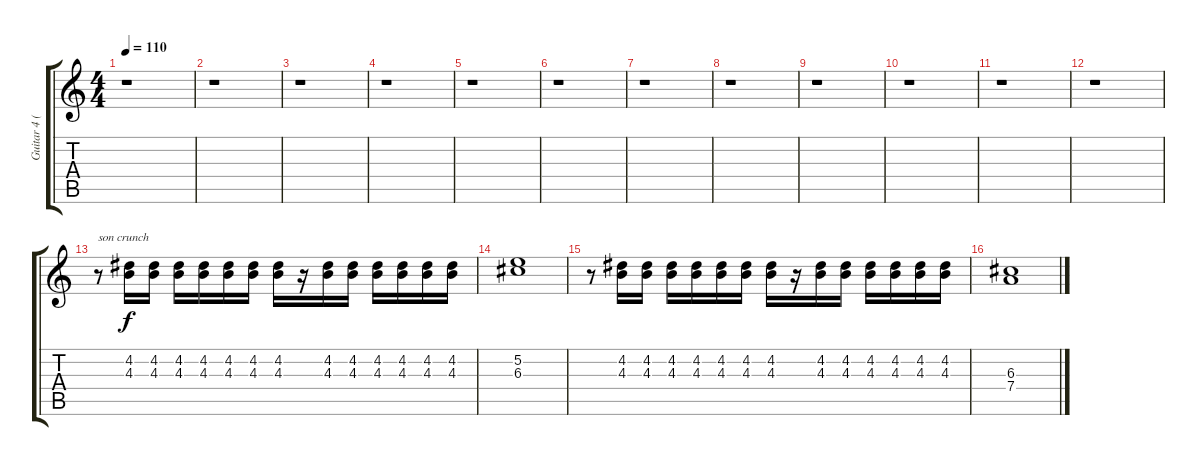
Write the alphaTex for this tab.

\track ("Guitar 4 (crunch)" "Guitar 4 (") {instrument overdrivenguitar}
\staff {score tabs}
\tuning (E4 B3 G3 D3 A2 E2) {hide}
\ts (4 4)
\tempo 110
\clef g2
\ks c
r.1{dy f} |
r.1 |
r.1 |
r.1 |
r.1 |
r.1 |
r.1 |
r.1 |
r.1 |
r.1 |
r.1 |
r.1 |
r.8{txt "son crunch"} (4.2 4.3).16 (4.2 4.3).16 (4.2 4.3).16 (4.2 4.3).16 (4.2 4.3).16 (4.2 4.3).16 (4.2 4.3).16 r.16 (4.2 4.3).16 (4.2 4.3).16 (4.2 4.3).16 (4.2 4.3).16 (4.2 4.3).16 (4.2 4.3).16 |
(5.2 6.3).1 |
r.8 (4.2 4.3).16 (4.2 4.3).16 (4.2 4.3).16 (4.2 4.3).16 (4.2 4.3).16 (4.2 4.3).16 (4.2 4.3).16 r.16 (4.2 4.3).16 (4.2 4.3).16 (4.2 4.3).16 (4.2 4.3).16 (4.2 4.3).16 (4.2 4.3).16 |
(6.3 7.4).1
